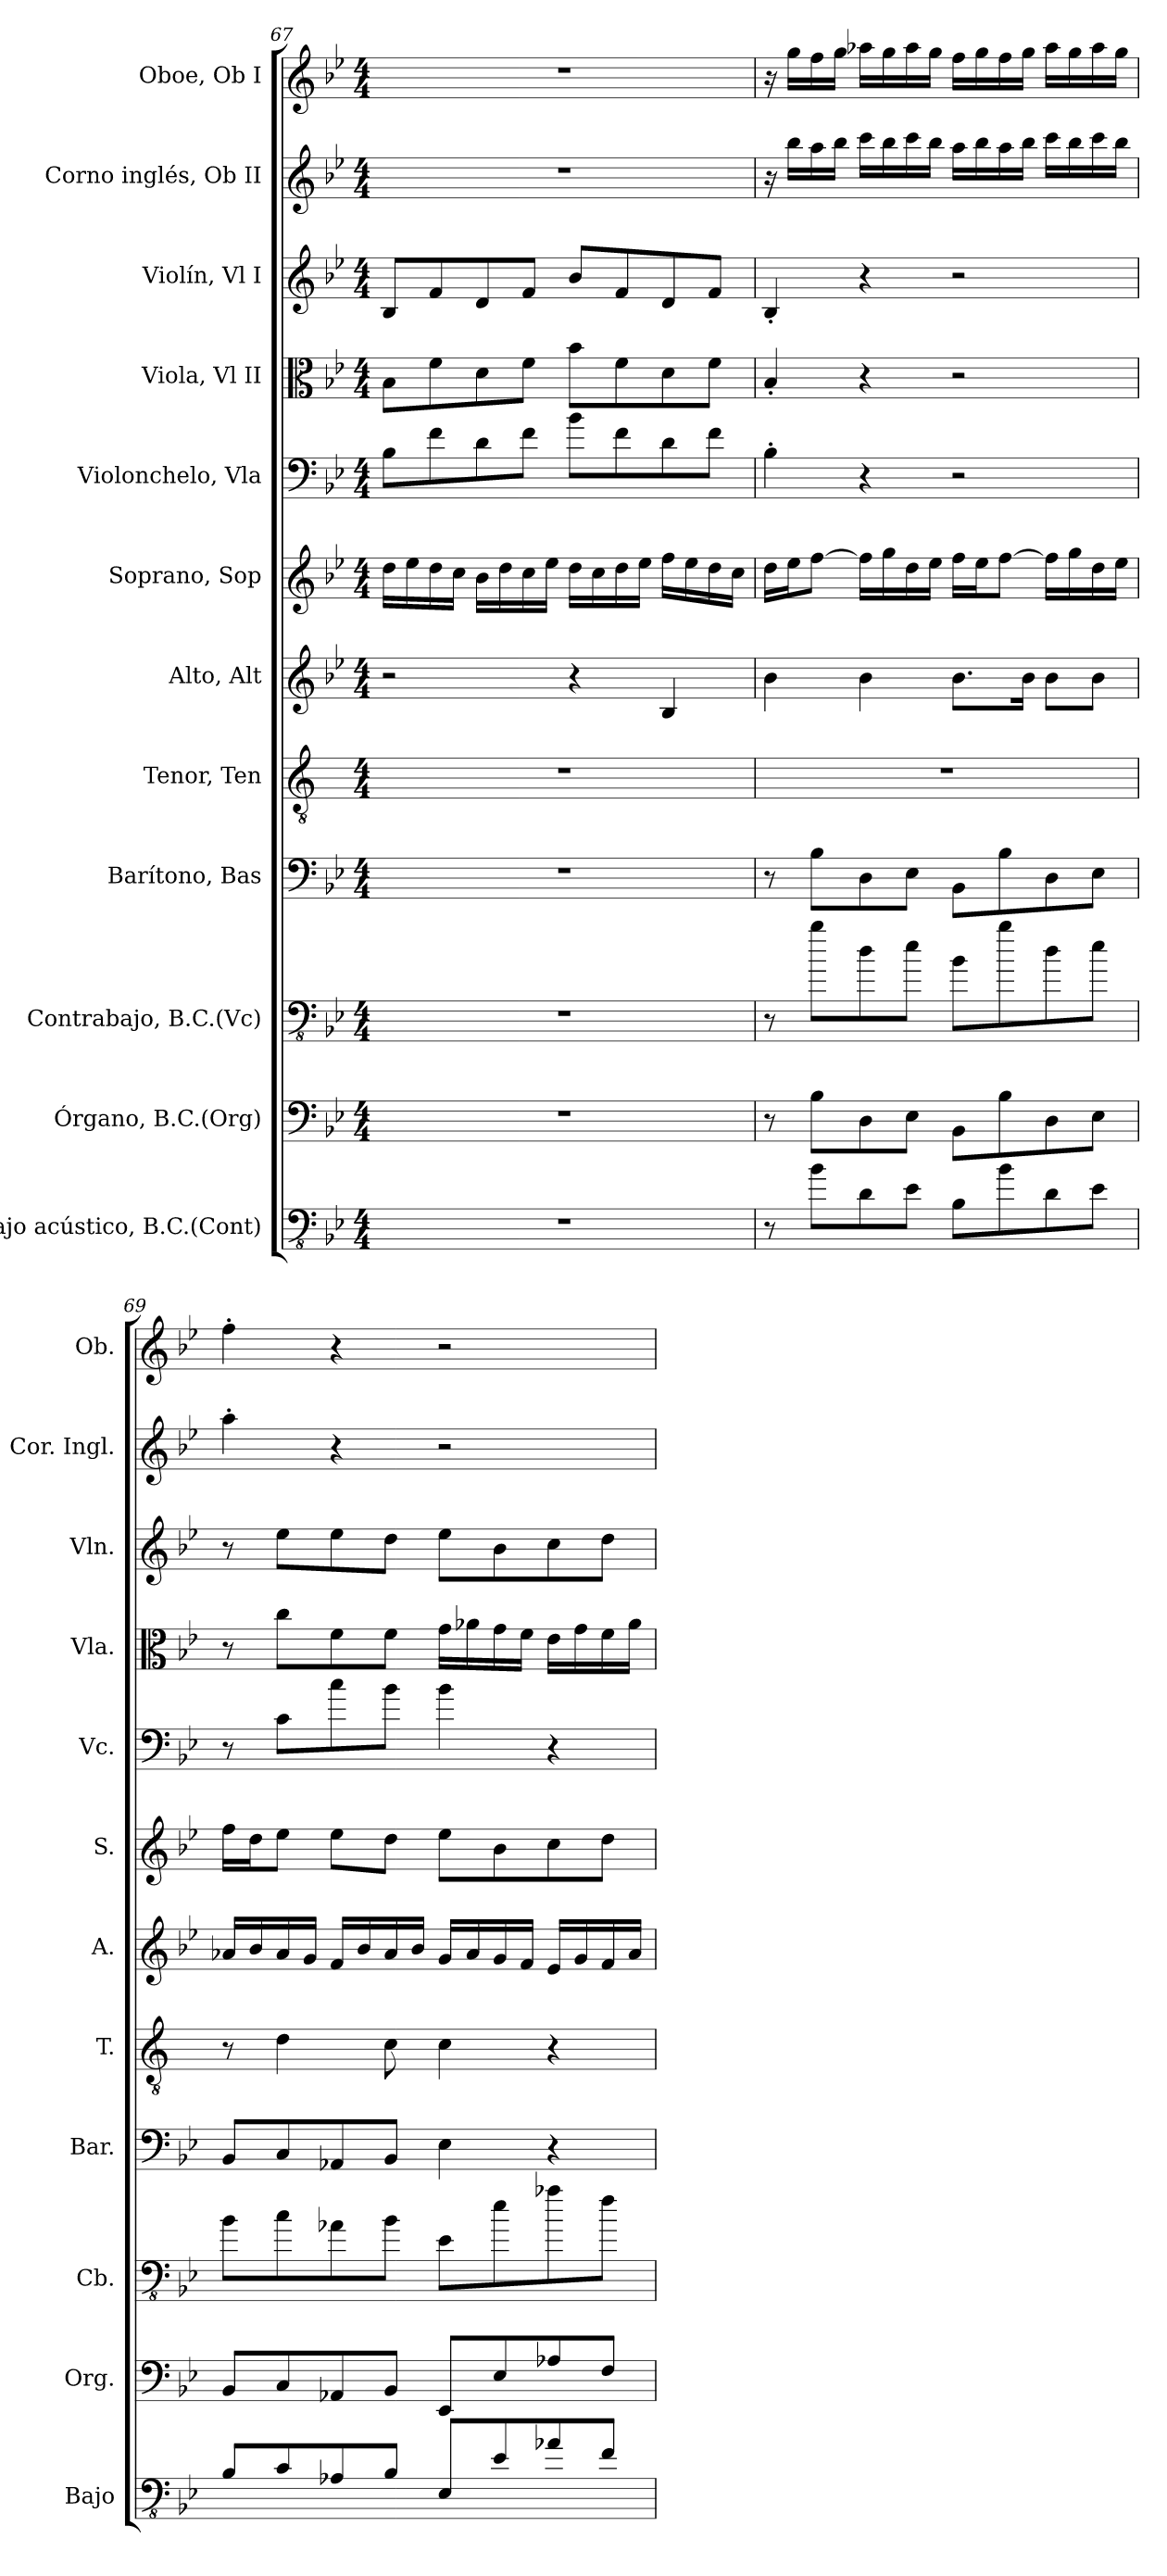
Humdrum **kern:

**kern	**kern	**kern	**kern	**kern	**kern	**kern	**kern	**kern	**kern	**kern	**kern
*part12	*part11	*part10	*part9	*part8	*part7	*part6	*part5	*part4	*part3	*part2	*part1
*staff12	*staff11	*staff10	*staff9	*staff8	*staff7	*staff6	*staff5	*staff4	*staff3	*staff2	*staff1
*I"Bajo acústico, B.C.(Cont)	*I"Órgano, B.C.(Org)	*I"Contrabajo, B.C.(Vc)	*I"Barítono, Bas	*I"Tenor, Ten	*I"Alto, Alt	*I"Soprano, Sop	*I"Violonchelo, Vla	*I"Viola, Vl II	*I"Violín, Vl I	*I"Corno inglés, Ob II	*I"Oboe, Ob I
*I'Bajo	*I'Org.	*I'Cb.	*I'Bar.	*I'T.	*I'A.	*I'S.	*I'Vc.	*I'Vla.	*I'Vln.	*I'Cor. Ingl.	*I'Ob.
*clefFv4	*clefF4	*clefFv4	*clefF4	*clefGv2	*clefG2	*clefG2	*clefF4	*clefC3	*clefG2	*clefG2	*clefG2
*ITrd7c12	*	*ITrd7c12	*	*ITrd1c2	*	*	*	*	*	*ITrd4c7	*
*k[b-e-]	*k[b-e-]	*k[b-e-]	*k[b-e-]	*k[b-e-]	*k[b-e-]	*k[b-e-]	*k[b-e-]	*k[b-e-]	*k[b-e-]	*k[b-e-a-]	*k[b-e-]
*M4/4	*M4/4	*M4/4	*M4/4	*M4/4	*M4/4	*M4/4	*M4/4	*M4/4	*M4/4	*M4/4	*M4/4
=67	=67	=67	=67	=67	=67	=67	=67	=67	=67	=67	=67
1r	1r	1r	1r	1r	2r	16dd\LL	8B-\L	8B-\L	8B-/L	1r	1r
.	.	.	.	.	.	16ee-\	.	.	.	.	.
.	.	.	.	.	.	16dd\	8f\	8f\	8f/	.	.
.	.	.	.	.	.	16cc\JJ	.	.	.	.	.
.	.	.	.	.	.	16b-\LL	8d\	8d\	8d/	.	.
.	.	.	.	.	.	16dd\	.	.	.	.	.
.	.	.	.	.	.	16cc\	8f\J	8f\J	8f/J	.	.
.	.	.	.	.	.	16ee-\JJ	.	.	.	.	.
.	.	.	.	.	4r	16dd\LL	8b-\L	8b-\L	8b-/L	.	.
.	.	.	.	.	.	16cc\	.	.	.	.	.
.	.	.	.	.	.	16dd\	8f\	8f\	8f/	.	.
.	.	.	.	.	.	16ee-\JJ	.	.	.	.	.
.	.	.	.	.	4B-/	16ff\LL	8d\	8d\	8d/	.	.
.	.	.	.	.	.	16ee-\	.	.	.	.	.
.	.	.	.	.	.	16dd\	8f\J	8f\J	8f/J	.	.
.	.	.	.	.	.	16cc\JJ	.	.	.	.	.
!!LO:PB:g=z
=68	=68	=68	=68	=68	=68	=68	=68	=68	=68	=68	=68
8r	8r	8r	8r	1r	4b-\	16dd\LL	4B-'\	4B-'/	4B-'/	16r	16r
.	.	.	.	.	.	16ee-\J	.	.	.	16ee-\LL	16gg\LL
8BB-\L	8B-\L	8B-\L	8B-\L	.	.	[8ff\J	.	.	.	16dd\	16ff\
.	.	.	.	.	.	.	.	.	.	16ee-\JJ	16gg\JJ
8DD\	8D\	8D\	8D\	.	4b-\	16ff\LL]	4r	4r	4r	16ff\LL	16aa-X\LL
.	.	.	.	.	.	16gg\	.	.	.	16ee-\	16gg\
8EE-\J	8E-\J	8E-\J	8E-\J	.	.	16dd\	.	.	.	16ff\	16aa-\
.	.	.	.	.	.	16ee-\JJ	.	.	.	16ee-\JJ	16gg\JJ
8BBB-\L	8BB-\L	8BB-\L	8BB-\L	.	8.b-\L	16ff\LL	2r	2r	2r	16dd\LL	16ff\LL
.	.	.	.	.	.	16ee-\J	.	.	.	16ee-\	16gg\
8BB-\	8B-\	8B-\	8B-\	.	.	[8ff\J	.	.	.	16dd\	16ff\
.	.	.	.	.	16b-\Jk	.	.	.	.	16ee-\JJ	16gg\JJ
8DD\	8D\	8D\	8D\	.	8b-\L	16ff\LL]	.	.	.	16ff\LL	16aa-\LL
.	.	.	.	.	.	16gg\	.	.	.	16ee-\	16gg\
8EE-\J	8E-\J	8E-\J	8E-\J	.	8b-\J	16dd\	.	.	.	16ff\	16aa-\
.	.	.	.	.	.	16ee-\JJ	.	.	.	16ee-\JJ	16gg\JJ
=69	=69	=69	=69	=69	=69	=69	=69	=69	=69	=69	=69
8BBB-/L	8BB-/L	8BB-\L	8BB-/L	8r	16a-X/LL	16ff\LL	8r	8r	8r	4dd'\	4ff'\
.	.	.	.	.	16b-/	16dd\J	.	.	.	.	.
8CC/	8C/	8C\	8C/	4c\	16a-/	8ee-\J	8c\L	8cc\L	8ee-\L	.	.
.	.	.	.	.	16g/JJ	.	.	.	.	.	.
8AAA-X/	8AA-X/	8AA-X\	8AA-X/	.	16f/LL	8ee-\L	8cc\	8f\	8ee-\	4r	4r
.	.	.	.	.	16b-/	.	.	.	.	.	.
8BBB-/J	8BB-/J	8BB-\J	8BB-/J	8B-\	16a-/	8dd\J	8b-\J	8f\J	8dd\J	.	.
.	.	.	.	.	16b-/JJ	.	.	.	.	.	.
8EEE-/L	8EE-/L	8EE-\L	4E-\	4B-\	16g/LL	8ee-\L	4b-\	16g\LL	8ee-\L	2r	2r
.	.	.	.	.	16a-/	.	.	16a-X\	.	.	.
8EE-/	8E-/	8E-\	.	.	16g/	8b-\	.	16g\	8b-\	.	.
.	.	.	.	.	16f/JJ	.	.	16f\JJ	.	.	.
8AA-X/	8A-X/	8A-X\	4r	4r	16e-/LL	8cc\	4r	16e-\LL	8cc\	.	.
.	.	.	.	.	16g/	.	.	16g\	.	.	.
8FF/J	8F/J	8F\J	.	.	16f/	8dd\J	.	16f\	8dd\J	.	.
.	.	.	.	.	16a-/JJ	.	.	16a-\JJ	.	.	.
=	=	=	=	=	=	=	=	=	=	=	=
*-	*-	*-	*-	*-	*-	*-	*-	*-	*-	*-	*-
